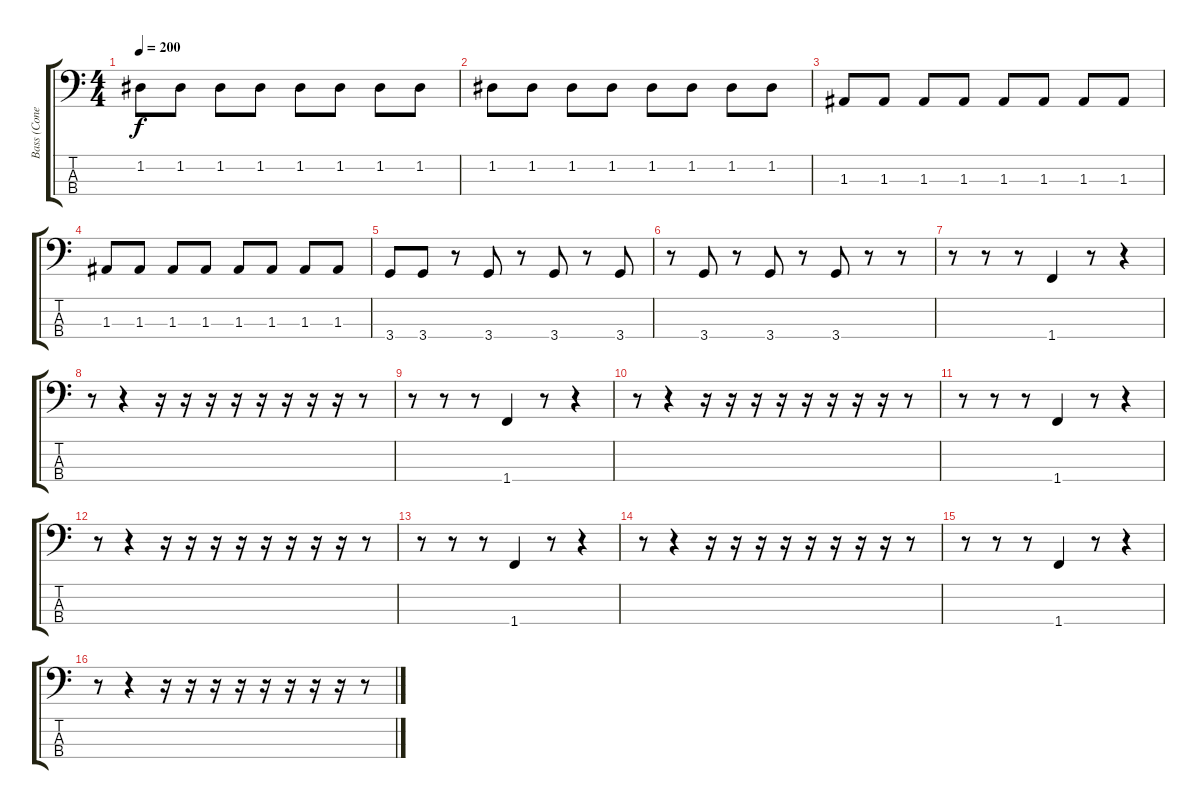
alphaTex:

\track ("Bass (Cone)" "Bass (Cone") {instrument electricbassfinger}
\staff {score tabs}
\tuning (G2 D2 A1 E1) {hide}
\ts (4 4)
\tempo 200
\clef f4
\ks c
1.2.8{dy f} 1.2.8 1.2.8 1.2.8 1.2.8 1.2.8 1.2.8 1.2.8 |
1.2.8 1.2.8 1.2.8 1.2.8 1.2.8 1.2.8 1.2.8 1.2.8 |
1.3.8 1.3.8 1.3.8 1.3.8 1.3.8 1.3.8 1.3.8 1.3.8 |
1.3.8 1.3.8 1.3.8 1.3.8 1.3.8 1.3.8 1.3.8 1.3.8 |
3.4.8 3.4.8 r.8 3.4.8 r.8 3.4.8 r.8 3.4.8 |
r.8 3.4.8 r.8 3.4.8 r.8 3.4.8 r.8 r.8 |
r.8 r.8 r.8 1.4.4 r.8 r.4 |
r.8 r.4 r.16 r.16 r.16 r.16 r.16 r.16 r.16 r.16 r.8 |
r.8 r.8 r.8 1.4.4 r.8 r.4 |
r.8 r.4 r.16 r.16 r.16 r.16 r.16 r.16 r.16 r.16 r.8 |
r.8 r.8 r.8 1.4.4 r.8 r.4 |
r.8 r.4 r.16 r.16 r.16 r.16 r.16 r.16 r.16 r.16 r.8 |
r.8 r.8 r.8 1.4.4 r.8 r.4 |
r.8 r.4 r.16 r.16 r.16 r.16 r.16 r.16 r.16 r.16 r.8 |
r.8 r.8 r.8 1.4.4 r.8 r.4 |
r.8 r.4 r.16 r.16 r.16 r.16 r.16 r.16 r.16 r.16 r.8
